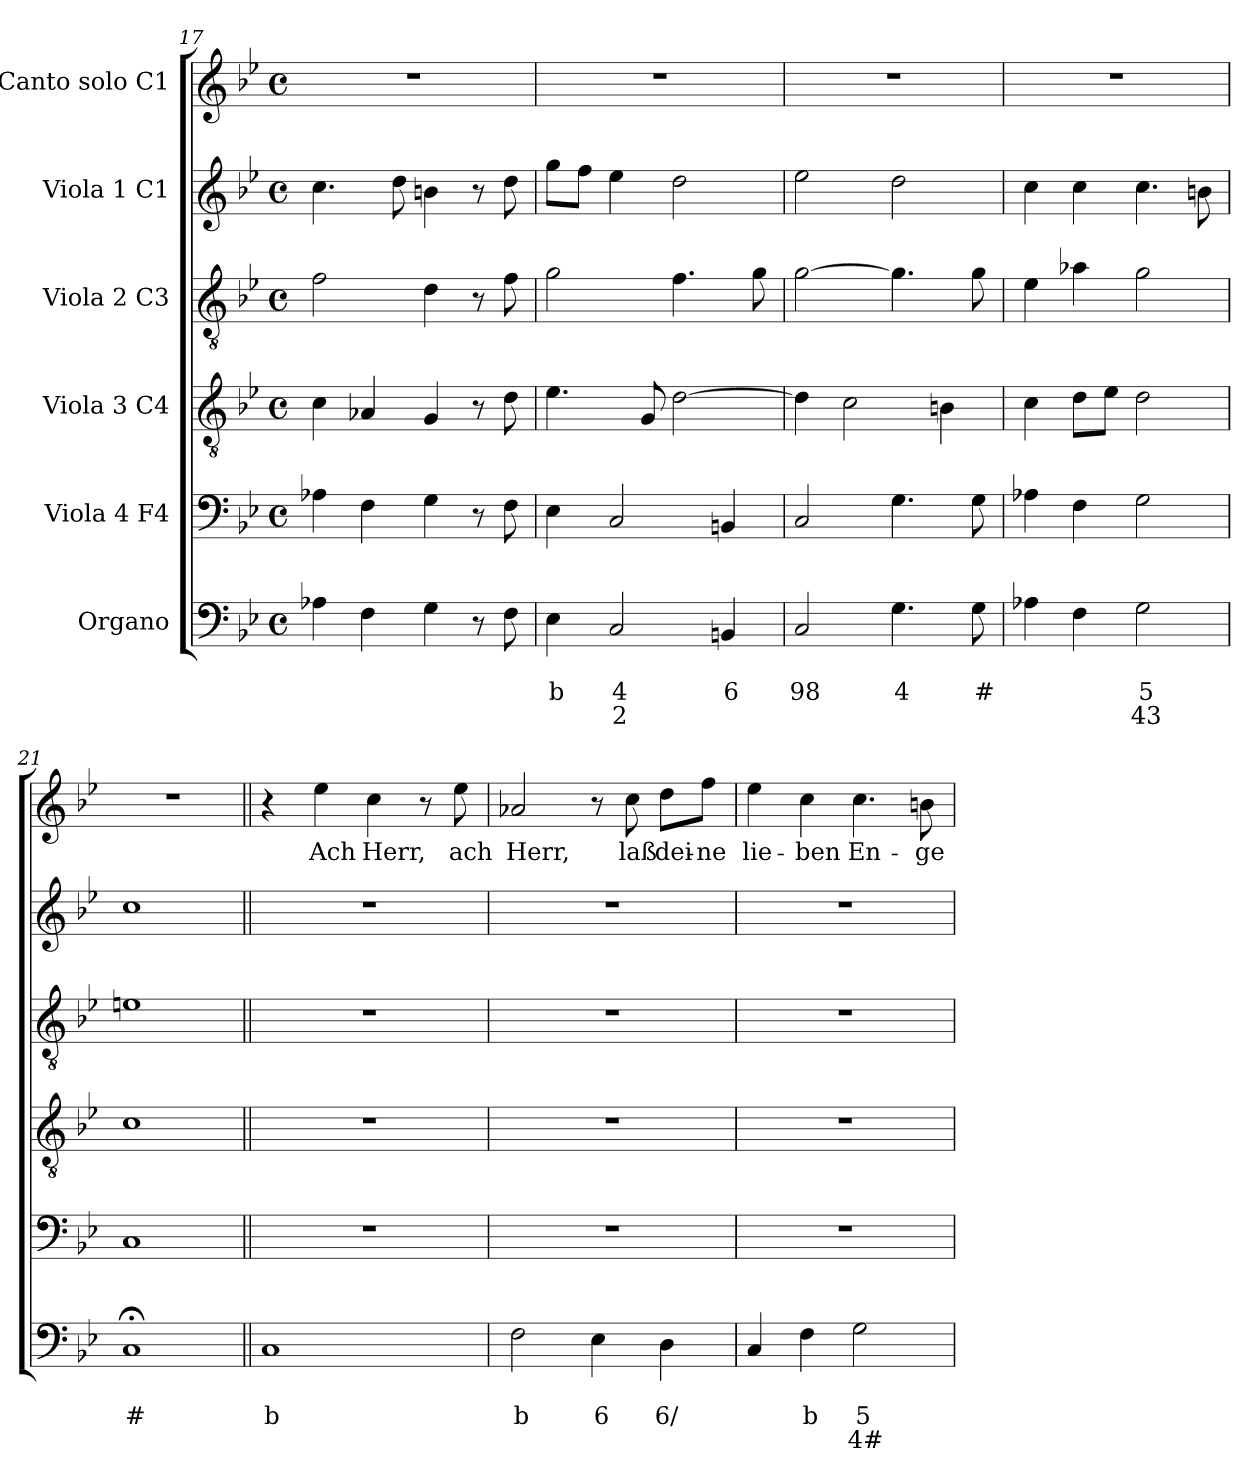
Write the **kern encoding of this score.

**kern	**text	**text	**text	**kern	**kern	**kern	**kern	**kern	**text
*part6	*part6	*part6	*part6	*part5	*part4	*part3	*part2	*part1	*part1
*staff6	*staff6	*staff6	*staff6	*staff5	*staff4	*staff3	*staff2	*staff1	*staff1
*I"Organo	*	*	*	*I"Viola 4 F4	*I"Viola 3 C4	*I"Viola 2 C3	*I"Viola 1 C1	*I"Canto solo C1	*
*clefF4	*	*	*	*clefF4	*clefGv2	*clefGv2	*clefG2	*clefG2	*
*k[b-e-]	*	*	*	*k[b-e-]	*k[b-e-]	*k[b-e-]	*k[b-e-]	*k[b-e-]	*
*B-:	*	*	*	*B-:	*B-:	*B-:	*B-:	*B-:	*
*M4/4	*	*	*	*M4/4	*M4/4	*M4/4	*M4/4	*M4/4	*
*met(c)	*	*	*	*met(c)	*met(c)	*met(c)	*met(c)	*met(c)	*
=17	=17	=17	=17	=17	=17	=17	=17	=17	=17
4A-X\	.	.	.	4A-X\	4c\	2f\	4.cc\	1r	.
4F\	.	.	.	4F\	4A-X/	.	.	.	.
.	.	.	.	.	.	.	8dd\	.	.
4G\	.	.	.	4G\	4G/	4d\	4bn\	.	.
8r	.	.	.	8r	8r	8r	8r	.	.
8F\	.	.	.	8F\	8d\	8f\	8dd\	.	.
=18	=18	=18	=18	=18	=18	=18	=18	=18	=18
!	!	!LO:LY:b	!	!	!	!	!	!	!
4E-\	.	b	.	4E-\	4.e-\	2g\	8gg\L	1r	.
.	.	.	.	.	.	.	8ff\J	.	.
!	!	!LO:LY:b	!LO:LY:b	!	!	!	!	!	!
2C/	.	4	2	2C/	.	.	4ee-\	.	.
.	.	.	.	.	8G/	.	.	.	.
.	.	.	.	.	[2d\	4.f\	2dd\	.	.
!	!	!LO:LY:b	!	!	!	!	!	!	!
4BBn/	.	6	.	4BBn/	.	.	.	.	.
.	.	.	.	.	.	8g\	.	.	.
!!LO:PB:g=z
=19	=19	=19	=19	=19	=19	=19	=19	=19	=19
!	!	!LO:LY:b	!	!	!	!	!	!	!
2C/	.	98	.	2C/	4d\]	[2g\	2ee-\	1r	.
.	.	.	.	.	2c\	.	.	.	.
!	!	!LO:LY:b	!	!	!	!	!	!	!
4.G\	.	4	.	4.G\	.	4.g\]	2dd\	.	.
.	.	.	.	.	4Bn\	.	.	.	.
!	!	!LO:LY:b	!	!	!	!	!	!	!
8G\	.	#	.	8G\	.	8g\	.	.	.
=20	=20	=20	=20	=20	=20	=20	=20	=20	=20
4A-X\	.	.	.	4A-X\	4c\	4e-\	4cc\	1r	.
4F\	.	.	.	4F\	8d\L	4a-X\	4cc\	.	.
.	.	.	.	.	8e-\J	.	.	.	.
!	!	!LO:LY:b	!LO:LY:b	!	!	!	!	!	!
2G\	.	5	43	2G\	2d\	2g\	4.cc\	.	.
.	.	.	.	.	.	.	8bn\	.	.
=21	=21	=21	=21	=21	=21	=21	=21	=21	=21
!	!	!LO:LY:b	!	!	!	!	!	!	!
1C;<	.	#	.	1C	1c	1en	1cc	1r	.
=22||	=22||	=22||	=22||	=22||	=22||	=22||	=22||	=22||	=22||
!	!	!LO:LY:b	!	!	!	!	!	!	!
1C	.	b	.	1r	1r	1r	1r	4r	.
!	!	!	!	!	!	!	!	!	!LO:LY:b
.	.	.	.	.	.	.	.	4ee-\	Ach
!	!	!	!	!	!	!	!	!	!LO:LY:b
.	.	.	.	.	.	.	.	4cc\	Herr,
.	.	.	.	.	.	.	.	8r	.
!	!	!	!	!	!	!	!	!	!LO:LY:b
.	.	.	.	.	.	.	.	8ee-\	ach
=23	=23	=23	=23	=23	=23	=23	=23	=23	=23
!	!	!LO:LY:b	!	!	!	!	!	!	!LO:LY:b
2F\	.	b	.	1r	1r	1r	1r	2a-X/	Herr,
!	!	!LO:LY:b	!	!	!	!	!	!	!
4E-\	.	6	.	.	.	.	.	8r	.
!	!	!	!	!	!	!	!	!	!LO:LY:b
.	.	.	.	.	.	.	.	8cc\	laß
!	!	!LO:LY:b	!	!	!	!	!	!	!LO:LY:b
4D\	.	6/	.	.	.	.	.	8dd\L	dei-
!	!	!	!	!	!	!	!	!	!LO:LY:b
.	.	.	.	.	.	.	.	8ff\J	-ne
=24	=24	=24	=24	=24	=24	=24	=24	=24	=24
!	!	!	!	!	!	!	!	!	!LO:LY:b
4C/	.	.	.	1r	1r	1r	1r	4ee-\	lie-
!	!	!LO:LY:b	!	!	!	!	!	!	!LO:LY:b
4F\	.	b	.	.	.	.	.	4cc\	-ben
!	!	!LO:LY:b	!LO:LY:b	!	!	!	!	!	!LO:LY:b
2G\	.	5	4#	.	.	.	.	4.cc\	En-
!	!	!	!	!	!	!	!	!	!LO:LY:b
.	.	.	.	.	.	.	.	8bn\	-ge-
=	=	=	=	=	=	=	=	=	=
*-	*-	*-	*-	*-	*-	*-	*-	*-	*-
